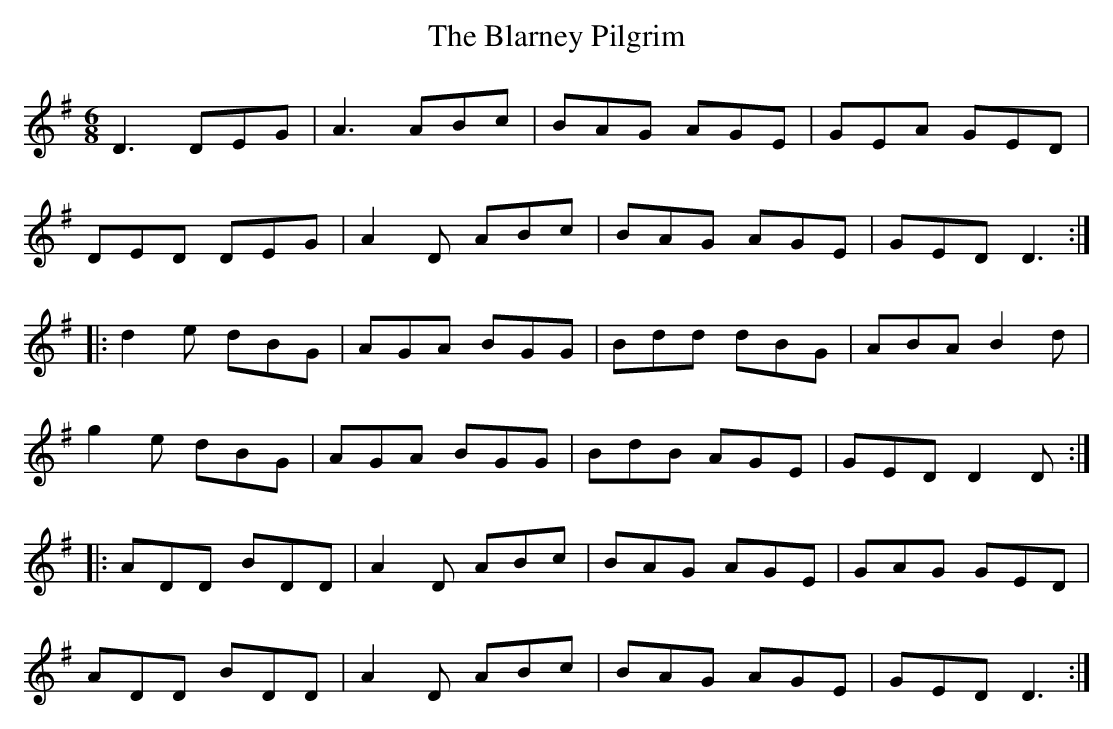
X:1
T:Blarney Pilgrim, The
M:6/8
K:G
D3 DEG|A3 ABc|BAG AGE|GEA GED|
DED DEG|A2D ABc |BAG AGE|GED D3:|
|:d2e dBG|AGA BGG|Bdd dBG|ABA B2d|
g2e dBG|AGA BGG|BdB AGE|GED D2D:|
|:ADD BDD|A2D ABc|BAG AGE|GAG GED|
ADD BDD|A2D ABc|BAG AGE|GED D3:|
